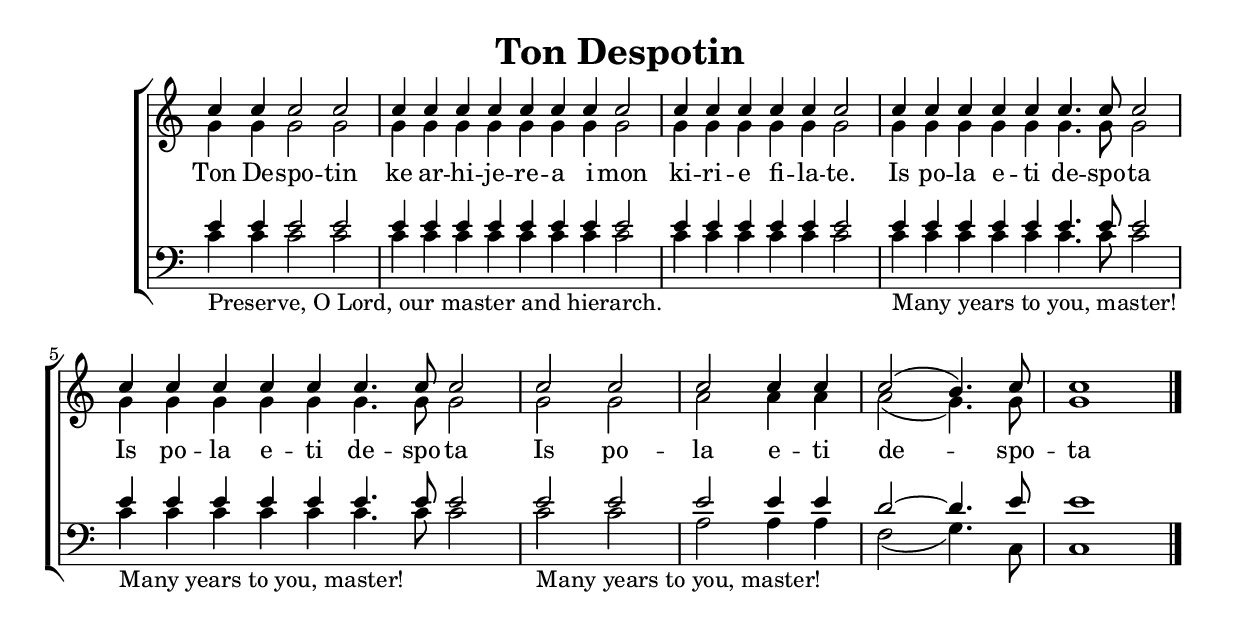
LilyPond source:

\version "2.18.2"
% https://en.wikipedia.org/wiki/Ton_Despotin

global = {
	%\time 4/4
	%\key e \minor 
	%\tempo 4 = 120
}

\header {
	title = "Ton Despotin"
	%subtitle = "First Part"
	%composer = "A. Kastorsky"
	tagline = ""
}

\paper {
	%system-count = #5
	%page-count = #1
}

Cyrillic = \lyricmode {
}

Latin = \lyricmode {
Ton De -- spo -- tin ke ar -- hi -- je -- re -- a i -- mon ki -- ri -- e fi -- la -- te.
Is po -- la e -- ti de -- spo -- ta
Is po -- la e -- ti de -- spo -- ta
Is po -- la e -- ti de -- spo -- ta
}

sopMusic = \relative {
\time 6/4 c''4 c c2 c |
\time 9/4 c4 c c c c c c c2 |
\time 7/4 c4 c c c c c2 |
\time 9/4 c4 c c c c c4. c8 c2 |
\time 9/4 c4 c c c c c4. c8 c2 |
\time 4/4 c2 c | c c4 c | c2( b4.) c8 | c1
\bar "|."
}

altoMusic = \relative {
g'4 g g2 g | g4 g g g g g g g2 | g4 g g g g g2 | g4 g g g g g4. g8 g2 | g4 g g g g g4. g8 g2 |
g2 g | a a4 a | a2( g4.) g8 | g1
}

tenorMusic = \relative {
e'4 e e2 e | e4 e e e e e e e2 | e4 e e e e e2 | e4 e e e e e4. e8 e2 | e4 e e e e e4. e8 e2 |
e2 e | e e4 e | d2~ d4. e8 | e1
}

bassMusic = \relative {
c'4_\markup{Preserve, O Lord, our master and hierarch.} c c2 c |
c4c c c c c c c2 |
c4 c c c c c2 |
c4_\markup{Many years to you, master!} c c c c c4. c8 c2 |
c4_\markup{Many years to you, master!} c c c c c4. c8 c2 |
c2_\markup{Many years to you, master!} c | a a4 a | f2( g4.) c,8 | c1
}

\include "TEMPLATES_DIRECTORY/satb_notime.ily"

